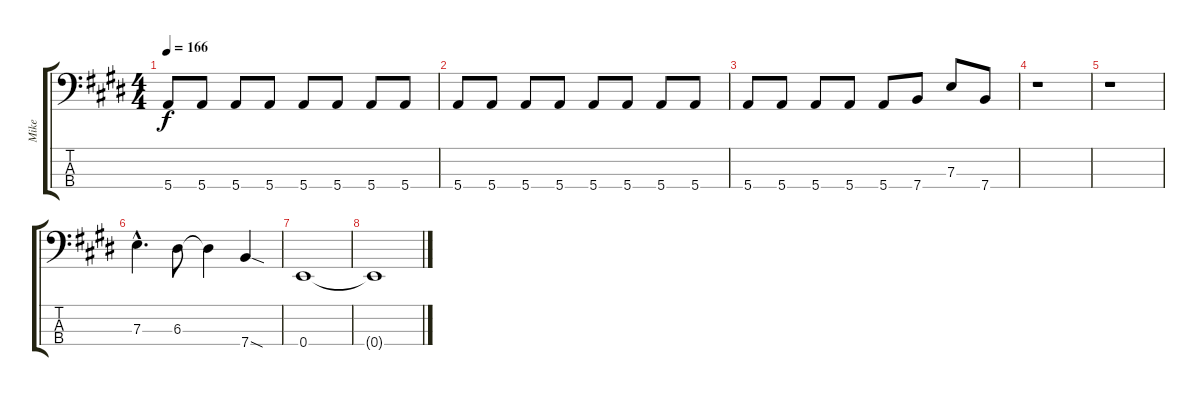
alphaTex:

\track ("Mike" "Mike") {instrument electricbassfinger}
\staff {score tabs}
\tuning (G2 D2 A1 E1) {hide}
\ts (4 4)
\tempo 166
\clef f4
\ks e
5.4.8{dy f} 5.4.8 5.4.8 5.4.8 5.4.8 5.4.8 5.4.8 5.4.8 |
5.4.8 5.4.8 5.4.8 5.4.8 5.4.8 5.4.8 5.4.8 5.4.8 |
5.4.8 5.4.8 5.4.8 5.4.8 5.4.8 7.4.8 7.3.8 7.4.8 |
r.1 |
r.1 |
7.3{hac}.4{d} 6.3.8 6.3{t}.4 7.4{sod}.4 |
0.4.1 |
0.4{t}.1
